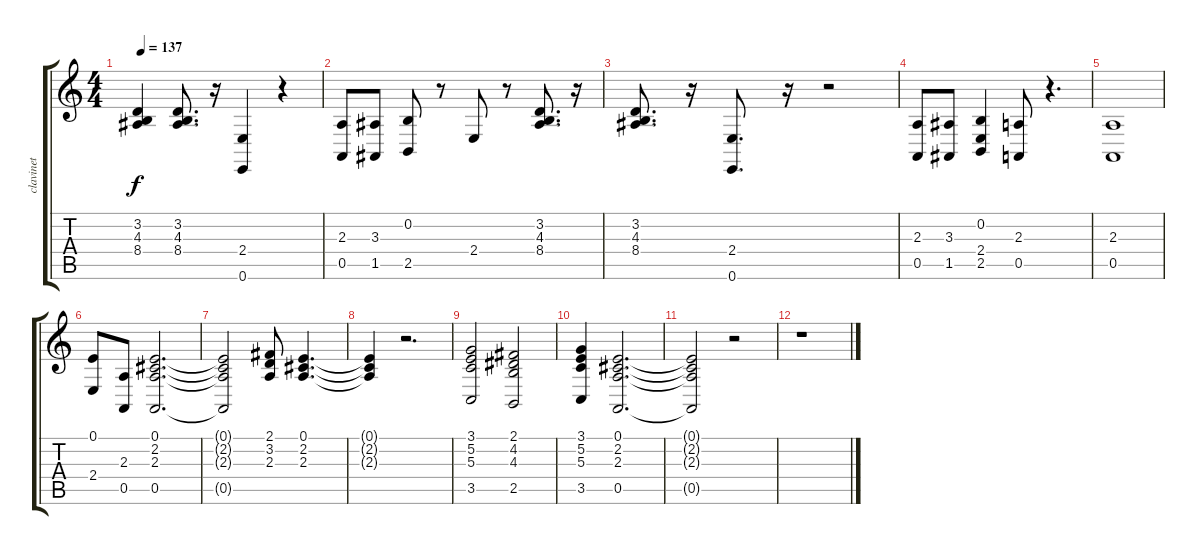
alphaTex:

\track ("clavinet" "clavinet") {instrument clavinet}
\staff {score tabs}
\tuning (E4 B3 G3 D3 A2 E2) {hide}
\ts (4 4)
\tempo 137
\clef g2
\ks c
(3.2 4.3 8.4).4{dy f} (3.2 4.3 8.4).8{d} r.16 (2.4 0.6).4 r.4 |
(2.3 0.5).8 (3.3 1.5).8 (0.2 2.5).8 r.8 2.4.8 r.8 (3.2 4.3 8.4).8{d} r.16 |
(3.2 4.3 8.4).8{d} r.16 (2.4 0.6).8{d} r.16 r.2 |
(2.3 0.5).8 (3.3 1.5).8 (0.2 2.4 2.5).4 (2.3 0.5).8 r.4{d} |
(2.3 0.5).1 |
(0.1 2.4).8 (2.3 0.5).8 (0.1 2.2 2.3 0.5).2{d} |
(0.1{t} 2.2{t} 2.3{t} 0.5{t}).2 (2.1 3.2 2.3).8 (0.1 2.2 2.3).4{d} |
(0.1{t} 2.2{t} 2.3{t}).4 r.2{d} |
(3.1 5.2 5.3 3.5).2 (2.1 4.2 4.3 2.5).2 |
(3.1 5.2 5.3 3.5).4 (0.1 2.2 2.3 0.5).2{d} |
(0.1{t} 2.2{t} 2.3{t} 0.5{t}).2 r.2 |
r.1
